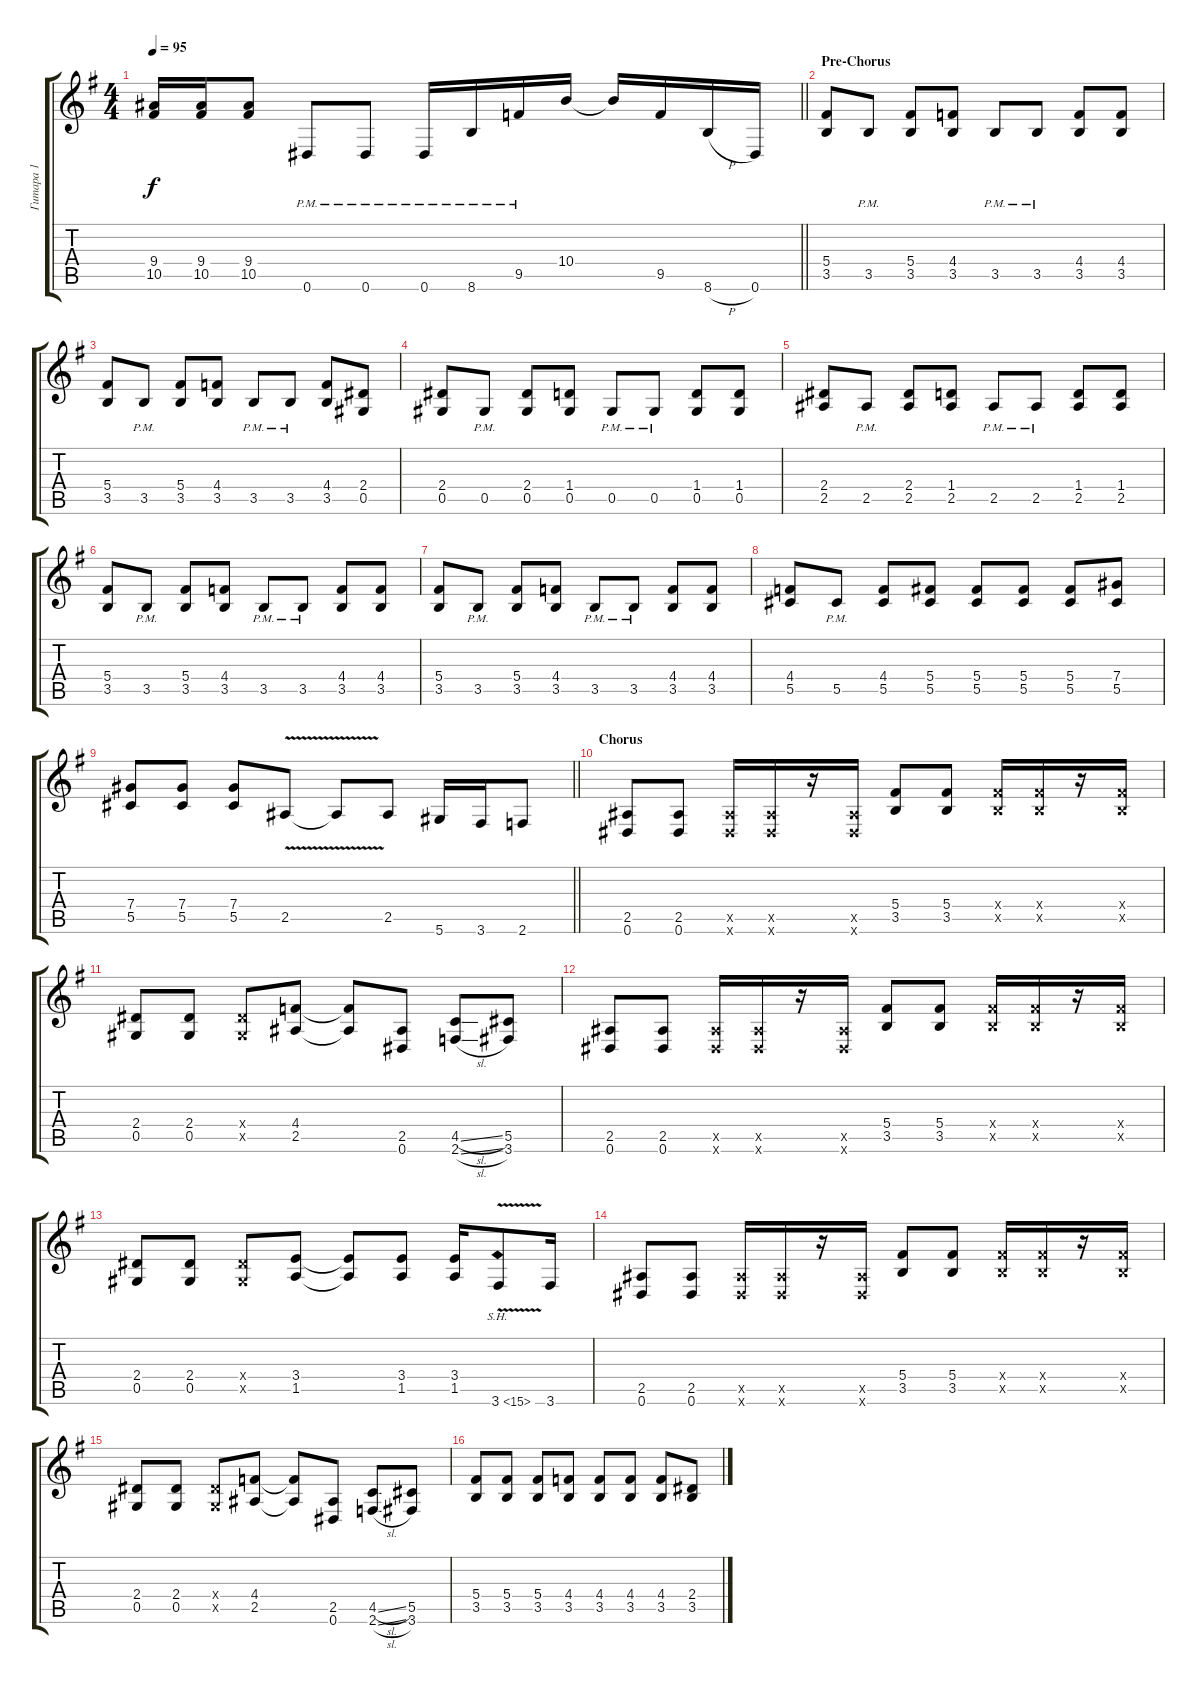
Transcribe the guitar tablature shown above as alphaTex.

\track ("Гитара 1" "Гитара 1") {instrument distortionguitar}
\staff {score tabs}
\tuning (Eb4 Bb3 Gb3 Db3 Ab2 Eb2) {hide}
\ts (4 4)
\tempo 95
\clef g2
\barLineRight lightlight
\ks eminor
(9.4 10.5).16{dy f} (9.4 10.5).16 (9.4 10.5).8 0.6{pm}.8 0.6{pm}.8 0.6{pm}.16 8.6{pm}.16 9.5{pm}.16 10.4.16 10.4{t}.16 9.5.16 8.6{h}.16 0.6.16 |
\section ("" "Pre-Chorus")
(5.4 3.5).8 3.5{pm}.8 (5.4 3.5).8 (4.4 3.5).8 3.5{pm}.8 3.5{pm}.8 (4.4 3.5).8 (4.4 3.5).8 |
(5.4 3.5).8 3.5{pm}.8 (5.4 3.5).8 (4.4 3.5).8 3.5{pm}.8 3.5{pm}.8 (4.4 3.5).8 (2.4 0.5).8 |
(2.4 0.5).8 0.5{pm}.8 (2.4 0.5).8 (1.4 0.5).8 0.5{pm}.8 0.5{pm}.8 (1.4 0.5).8 (1.4 0.5).8 |
(2.4 2.5).8 2.5{pm}.8 (2.4 2.5).8 (1.4 2.5).8 2.5{pm}.8 2.5{pm}.8 (1.4 2.5).8 (1.4 2.5).8 |
(5.4 3.5).8 3.5{pm}.8 (5.4 3.5).8 (4.4 3.5).8 3.5{pm}.8 3.5{pm}.8 (4.4 3.5).8 (4.4 3.5).8 |
(5.4 3.5).8 3.5{pm}.8 (5.4 3.5).8 (4.4 3.5).8 3.5{pm}.8 3.5{pm}.8 (4.4 3.5).8 (4.4 3.5).8 |
(4.4 5.5).8 5.5{pm}.8 (4.4 5.5).8 (5.4 5.5).8 (5.4 5.5).8 (5.4 5.5).8 (5.4 5.5).8 (7.4 5.5).8 |
\barLineRight lightlight
(7.4 5.5).8 (7.4 5.5).8 (7.4 5.5).8 2.5{v}.8 2.5{t}.8 2.5.8 5.6.16 3.6.16 2.6.8 |
\section ("" "Chorus")
(2.5 0.6).8 (2.5 0.6).8 (2.5{x} 0.6{x}).16 (2.5{x} 0.6{x}).16 r.16 (2.5{x} 0.6{x}).16 (5.4 3.5).8 (5.4 3.5).8 (5.4{x} 3.5{x}).16 (5.4{x} 3.5{x}).16 r.16 (5.4{x} 3.5{x}).16 |
(2.4 0.5).8 (2.4 0.5).8 (2.4{x} 0.5{x}).8 (4.4 2.5).8 (4.4{t} 2.5{t}).8 (2.5 0.6).8 (4.5{sl} 2.6{sl}).8 (5.5 3.6).8 |
(2.5 0.6).8 (2.5 0.6).8 (2.5{x} 0.6{x}).16 (2.5{x} 0.6{x}).16 r.16 (2.5{x} 0.6{x}).16 (5.4 3.5).8 (5.4 3.5).8 (5.4{x} 3.5{x}).16 (5.4{x} 3.5{x}).16 r.16 (5.4{x} 3.5{x}).16 |
(2.4 0.5).8 (2.4 0.5).8 (2.4{x} 0.5{x}).8 (3.4 1.5).8 (3.4{t} 1.5{t}).8 (3.4 1.5).8 (3.4 1.5).16 3.6{sh 12 v}.8 3.6.16 |
(2.5 0.6).8 (2.5 0.6).8 (2.5{x} 0.6{x}).16 (2.5{x} 0.6{x}).16 r.16 (2.5{x} 0.6{x}).16 (5.4 3.5).8 (5.4 3.5).8 (5.4{x} 3.5{x}).16 (5.4{x} 3.5{x}).16 r.16 (5.4{x} 3.5{x}).16 |
(2.4 0.5).8 (2.4 0.5).8 (2.4{x} 0.5{x}).8 (4.4 2.5).8 (4.4{t} 2.5{t}).8 (2.5 0.6).8 (4.5{sl} 2.6{sl}).8 (5.5 3.6).8 |
(5.4 3.5).8 (5.4 3.5).8 (5.4 3.5).8 (4.4 3.5).8 (4.4 3.5).8 (4.4 3.5).8 (4.4 3.5).8 (2.4 3.5).8
